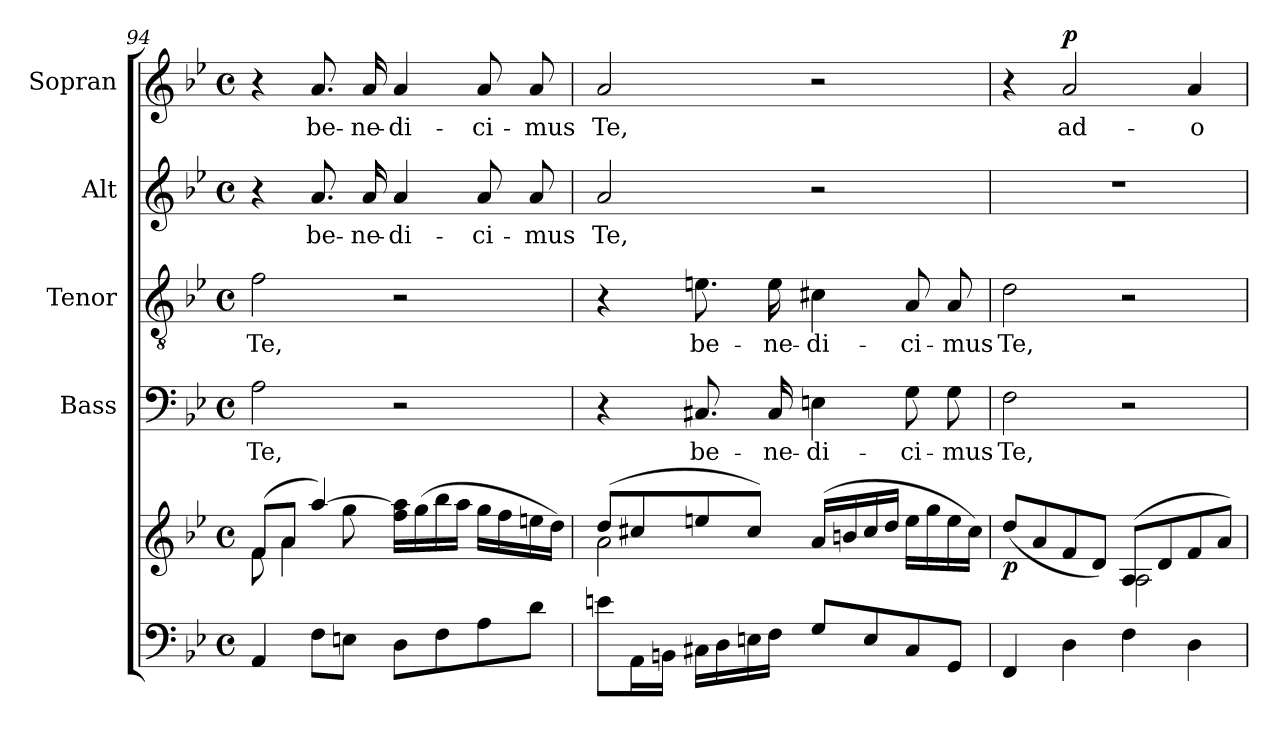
**kern	**kern	**dynam	**kern	**text	**kern	**text	**kern	**text	**kern	**text	**dynam
*part5	*part5	*part5	*part4	*part4	*part3	*part3	*part2	*part2	*part1	*part1	*part1
*staff6	*staff5	*staff5/6	*staff4	*staff4	*staff3	*staff3	*staff2	*staff2	*staff1	*staff1	*staff1
*	*	*	*I"Bass	*	*I"Tenor	*	*I"Alt	*	*I"Sopran	*	*
*	*	*	*I'B.	*	*I'T.	*	*I'A.	*	*I'S.	*	*
*clefF4	*clefG2	*	*clefF4	*	*clefGv2	*	*clefG2	*	*clefG2	*	*
*k[b-e-]	*k[b-e-]	*	*k[b-e-]	*	*k[b-e-]	*	*k[b-e-]	*	*k[b-e-]	*	*
*B-:	*B-:	*	*B-:	*	*B-:	*	*B-:	*	*B-:	*	*
*M4/4	*M4/4	*	*M4/4	*	*M4/4	*	*M4/4	*	*M4/4	*	*
*met(c)	*met(c)	*	*met(c)	*	*met(c)	*	*met(c)	*	*met(c)	*	*
=94	=94	=94	=94	=94	=94	=94	=94	=94	=94	=94	=94
*	*^	*	*	*	*	*	*	*	*	*	*
!	!	!	!	!	!LO:LY:b	!	!LO:LY:b	!	!	!	!	!
4AA/	(>8f/L	8f\	.	2A\	Te,	2f\	Te,	4r	.	4r	.	.
.	8a/J	4a\	.	.	.	.	.	.	.	.	.	.
!	!	!	!	!	!	!	!	!	!LO:LY:b	!	!LO:LY:b	!
8F\L	[>4aa/)	.	.	.	.	.	.	8.a/	be-	8.a/	be-	.
8En\J	.	8gg\	.	.	.	.	.	.	.	.	.	.
!	!	!	!	!	!	!	!	!	!LO:LY:b	!	!LO:LY:b	!
.	.	.	.	.	.	.	.	16a/	-ne-	16a/	-ne-	.
!	!	!	!	!	!	!	!	!	!LO:LY:b	!	!LO:LY:b	!
8D\L	16ff\ 16aa\]LL	2ryy	.	2r	.	2r	.	4a/	-di-	4a/	-di-	.
.	(>16gg\	.	.	.	.	.	.	.	.	.	.	.
8F\	16bb-\	.	.	.	.	.	.	.	.	.	.	.
.	16aa\JJ	.	.	.	.	.	.	.	.	.	.	.
!	!	!	!	!	!	!	!	!	!LO:LY:b	!	!LO:LY:b	!
8A\	16gg\LL	.	.	.	.	.	.	8a/	-ci-	8a/	-ci-	.
.	16ff\	.	.	.	.	.	.	.	.	.	.	.
!	!	!	!	!	!	!	!	!	!LO:LY:b	!	!LO:LY:b	!
8d\J	16een\	.	.	.	.	.	.	8a/	-mus	8a/	-mus	.
.	16dd\JJ)	.	.	.	.	.	.	.	.	.	.	.
!!LO:PB:g=z
=95	=95	=95	=95	=95	=95	=95	=95	=95	=95	=95	=95	=95
!	!	!	!	!	!	!	!	!	!LO:LY:b	!	!LO:LY:b	!
8en\L	(>8dd/L	2a\	.	4r	.	4r	.	2a/	Te,	2a/	Te,	.
16AA\L	8cc#X/	.	.	.	.	.	.	.	.	.	.	.
16BBn\JJ	.	.	.	.	.	.	.	.	.	.	.	.
!	!	!	!	!	!LO:LY:b	!	!LO:LY:b	!	!	!	!	!
16C#X\LL	8een/	.	.	8.C#X/	be-	8.en\	be-	.	.	.	.	.
16D\	.	.	.	.	.	.	.	.	.	.	.	.
16En\	8cc#/J)	.	.	.	.	.	.	.	.	.	.	.
!	!	!	!	!	!LO:LY:b	!	!LO:LY:b	!	!	!	!	!
16F\JJ	.	.	.	16C#/	-ne-	16e\	-ne-	.	.	.	.	.
!	!	!	!	!	!LO:LY:b	!	!LO:LY:b	!	!	!	!	!
8G/L	(>16a/LL	2ryy	.	4En\	-di-	4c#X\	-di-	2r	.	2r	.	.
.	16bn/	.	.	.	.	.	.	.	.	.	.	.
8E/	16cc#/	.	.	.	.	.	.	.	.	.	.	.
.	16dd/JJ	.	.	.	.	.	.	.	.	.	.	.
!	!	!	!	!	!LO:LY:b	!	!LO:LY:b	!	!	!	!	!
8C#/	16ee\LL	.	.	8G\	-ci-	8A/	-ci-	.	.	.	.	.
.	16gg\	.	.	.	.	.	.	.	.	.	.	.
!	!	!	!	!	!LO:LY:b	!	!LO:LY:b	!	!	!	!	!
8GG/J	16ee\	.	.	8G\	-mus	8A/	-mus	.	.	.	.	.
.	16cc#\JJ)	.	.	.	.	.	.	.	.	.	.	.
=96	=96	=96	=96	=96	=96	=96	=96	=96	=96	=96	=96	=96
!	!	!	!LO:DY:b	!	!LO:LY:b	!	!LO:LY:b	!	!	!	!	!
4FF/	(<8dd/L	2ryy	p	2F\	Te,	2d\	Te,	1r	.	4r	.	.
.	8a/	.	.	.	.	.	.	.	.	.	.	.
!	!	!	!	!	!	!	!	!	!	!	!LO:LY:b	!LO:DY:a
4D\	8f/	.	.	.	.	.	.	.	.	2a/	ad-	p
.	8d/J)	.	.	.	.	.	.	.	.	.	.	.
4F\	(>8A/L	2A\	.	2r	.	2r	.	.	.	.	.	.
.	8d/	.	.	.	.	.	.	.	.	.	.	.
!	!	!	!	!	!	!	!	!	!	!	!LO:LY:b	!
4D\	8f/	.	.	.	.	.	.	.	.	4a/	-o-	.
.	8a/J)	.	.	.	.	.	.	.	.	.	.	.
*	*v	*v	*	*	*	*	*	*	*	*	*	*
=	=	=	=	=	=	=	=	=	=	=	=
*-	*-	*-	*-	*-	*-	*-	*-	*-	*-	*-	*-
